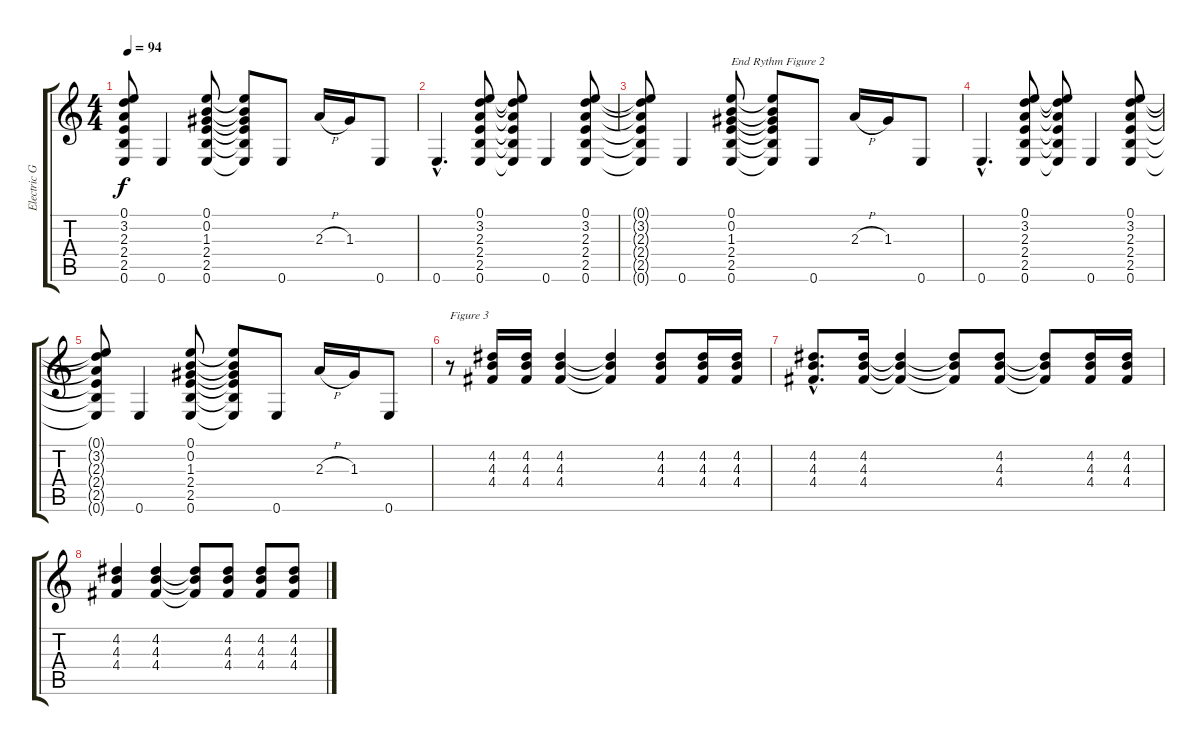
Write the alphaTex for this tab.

\track ("Electric Guitar " "Electric G") {instrument distortionguitar}
\staff {score tabs}
\tuning (E4 B3 G3 D3 A2 E2) {hide}
\ts (4 4)
\tempo 94
\clef g2
\ks c
(0.1{t} 3.2{t} 2.3{t} 2.4{t} 2.5{t} 0.6{t}).8{dy f} 0.6.4 (0.1 0.2 1.3 2.4 2.5 0.6).8 (0.1{t} 0.2{t} 1.3{t} 2.4{t} 2.5{t} 0.6{t}).8 0.6.8 2.3{h}.16 1.3.16 0.6.8 |
0.6{hac}.4{d} (0.1 3.2 2.3 2.4 2.5 0.6).8 (0.1{t} 3.2{t} 2.3{t} 2.4{t} 2.5{t} 0.6{t}).8 0.6.4 (0.1 3.2 2.3 2.4 2.5 0.6).8 |
(0.1{t} 3.2{t} 2.3{t} 2.4{t} 2.5{t} 0.6{t}).8 0.6.4 (0.1 0.2 1.3 2.4 2.5 0.6).8{txt "End Rythm Figure 2"} (0.1{t} 0.2{t} 1.3{t} 2.4{t} 2.5{t} 0.6{t}).8 0.6.8 2.3{h}.16 1.3.16 0.6.8 |
0.6{hac}.4{d} (0.1 3.2 2.3 2.4 2.5 0.6).8 (0.1{t} 3.2{t} 2.3{t} 2.4{t} 2.5{t} 0.6{t}).8 0.6.4 (0.1 3.2 2.3 2.4 2.5 0.6).8 |
(0.1{t} 3.2{t} 2.3{t} 2.4{t} 2.5{t} 0.6{t}).8 0.6.4 (0.1 0.2 1.3 2.4 2.5 0.6).8 (0.1{t} 0.2{t} 1.3{t} 2.4{t} 2.5{t} 0.6{t}).8 0.6.8 2.3{h}.16 1.3.16 0.6.8 |
r.8{txt "Figure 3"} (4.2 4.3 4.4).16 (4.2 4.3 4.4).16 (4.2 4.3 4.4).4 (4.2{t} 4.3{t} 4.4{t}).4 (4.2 4.3 4.4).8 (4.2 4.3 4.4).16 (4.2 4.3 4.4).16 |
(4.2{hac} 4.3{hac} 4.4{hac}).8{d} (4.2 4.3 4.4).16 (4.2{t} 4.3{t} 4.4{t}).4 (4.2{t} 4.3{t} 4.4{t}).8 (4.2 4.3 4.4).8 (4.2{t} 4.3{t} 4.4{t}).8 (4.2 4.3 4.4).16 (4.2 4.3 4.4).16 |
(4.2 4.3 4.4).4 (4.2 4.3 4.4).4 (4.2{t} 4.3{t} 4.4{t}).8 (4.2 4.3 4.4).8 (4.2 4.3 4.4).8 (4.2 4.3 4.4).8
